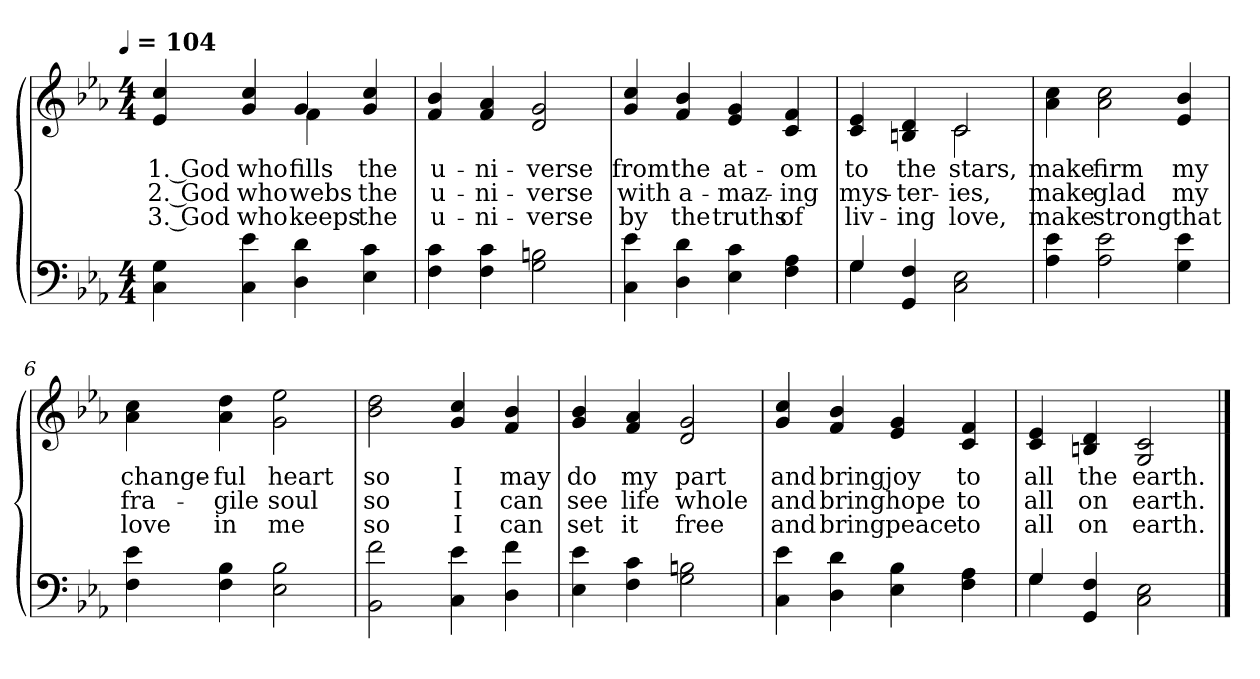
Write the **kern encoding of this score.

**kern	**kern	**text	**text	**text
*part1	*part1	*part1	*part1	*part1
*staff2	*staff1	*staff1	*staff1	*staff1
*clefF4	*clefG2	*	*	*
*k[b-e-a-]	*k[b-e-a-]	*	*	*
!!LO:TX:omd:t=[quarter] = 104
*M4/4	*M4/4	*	*	*
*MM104	*MM104	*	*	*
=1	=1	=1	=1	=1
*	*^	*	*	*
4C\ 4G\	4e-/ 4cc/	2ryy	1. God	2. God	3. God
4C\ 4e-\	4g/ 4cc/	.	who	who	who
4D\ 4d\	4g	4f	fills	webs	keeps
4E-\ 4c\	4g/ 4cc/	4ryy	the	the	the
*	*v	*v	*	*	*
=2	=2	=2	=2	=2
4F\ 4c\	4f/ 4b-/	u-	u-	u-
4F\ 4c\	4f/ 4a-/	-ni-	-ni-	-ni-
2G\ 2Bn\	2d/ 2g/	-verse	-verse	-verse
=3	=3	=3	=3	=3
4C\ 4e-\	4g/ 4cc/	from	with	by
4D\ 4d\	4f/ 4b-/	the	a-	the
4E-\ 4c\	4e-/ 4g/	at-	-maz-	truths
4F\ 4A-\	4c/ 4f/	-om	-ing	of
!!LO:LB:g=z
=4	=4	=4	=4	=4
*^	*^	*	*	*
4G/	4G\	4c/ 4e-/	2ryy	to	mys-	liv-
4GG/ 4F/	4ryy	4Bn/ 4d/	.	the	-ter-	-ing
2C\ 2E-\	2ryy	2c/	2c\	stars,	-ies,	love,
*v	*v	*	*	*	*	*
*	*v	*v	*	*	*
=5	=5	=5	=5	=5
4A-\ 4e-\	4a-\ 4cc\	make	make	make
2A-\ 2e-\	2a-\ 2cc\	firm	glad	strong
4G\ 4e-\	4e-/ 4b-/	my	my	that
=6	=6	=6	=6	=6
4F\ 4e-\	4a-\ 4cc\	change-	fra-	love
4F\ 4B-\	4a-\ 4dd\	-ful	-gile	in
2E-\ 2B-\	2g\ 2ee-\	heart	soul	me
!!LO:LB:g=z
=7	=7	=7	=7	=7
2BB-\ 2f\	2b-\ 2dd\	so	so	so
4C\ 4e-\	4g/ 4cc/	I	I	I
4D\ 4f\	4f/ 4b-/	may	can	can
=8	=8	=8	=8	=8
4E-\ 4e-\	4g/ 4b-/	do	see	set
4F\ 4c\	4f/ 4a-/	my	life	it
2G\ 2Bn\	2d/ 2g/	part	whole	free
=9	=9	=9	=9	=9
4C\ 4e-\	4g/ 4cc/	and	and	and
4D\ 4d\	4f/ 4b-/	bring	bring	bring
4E-\ 4B-\	4e-/ 4g/	joy	hope	peace
4F\ 4A-\	4c/ 4f/	to	to	to
=10	=10	=10	=10	=10
*^	*	*	*	*
4G/	4G\	4c/ 4e-/	all	all	all
4GG/ 4F/	4ryy	4Bn/ 4d/	the	on	on
2C\ 2E-\	2ryy	2G/ 2c/	earth.	earth.	earth.
*v	*v	*	*	*	*
==	==	==	==	==
*-	*-	*-	*-	*-
